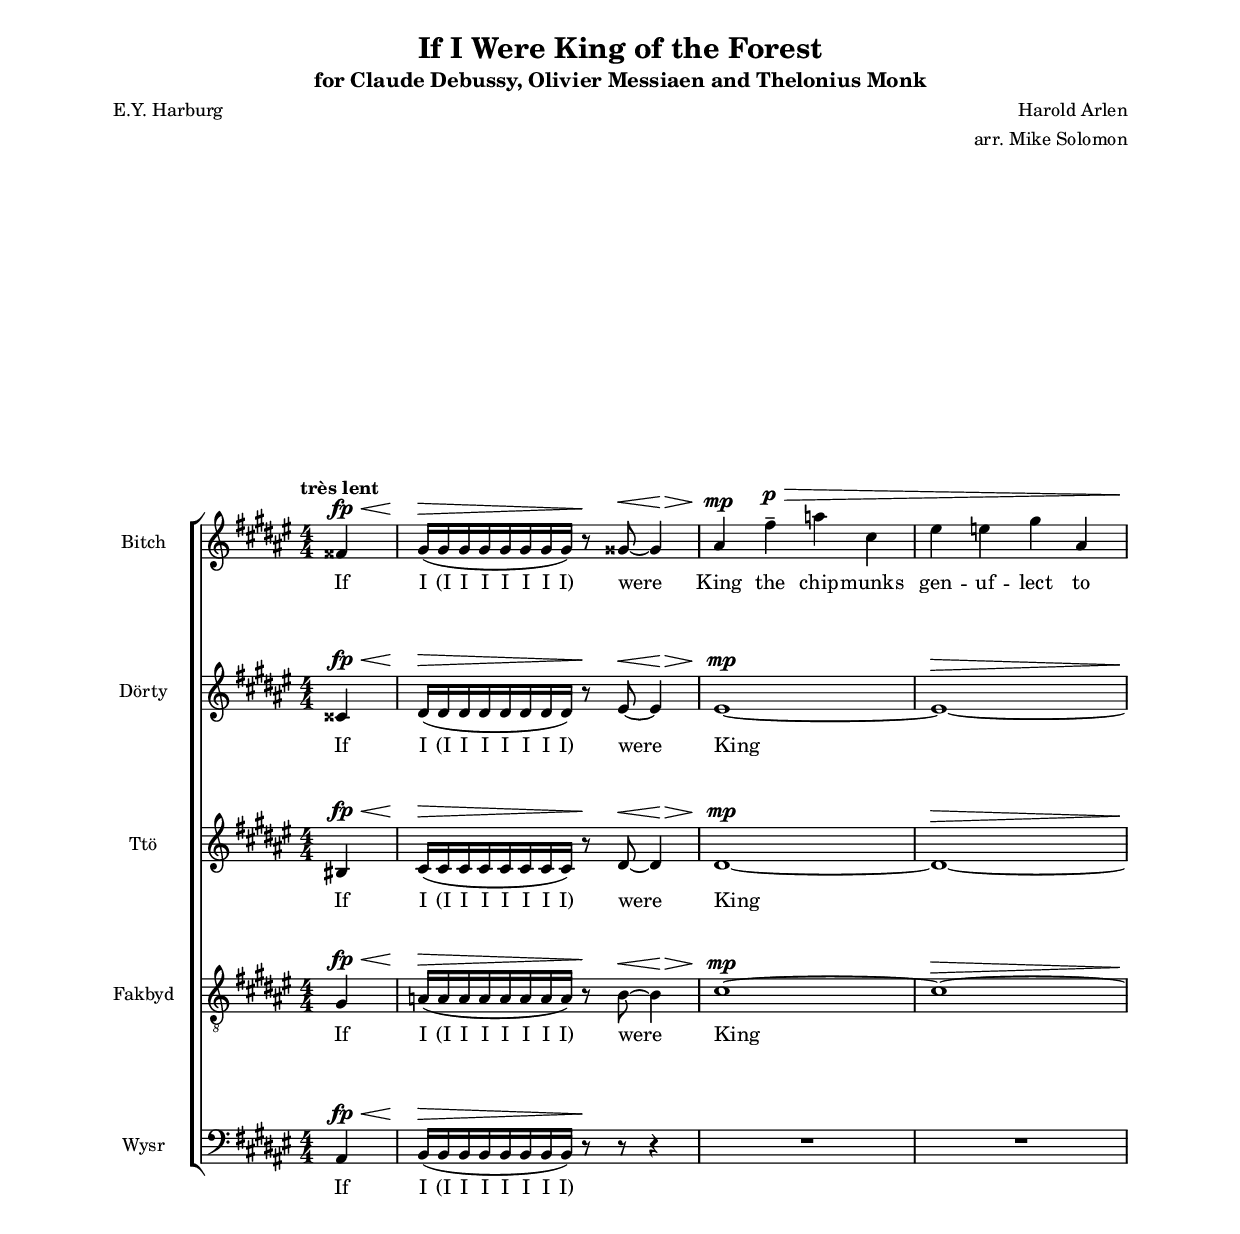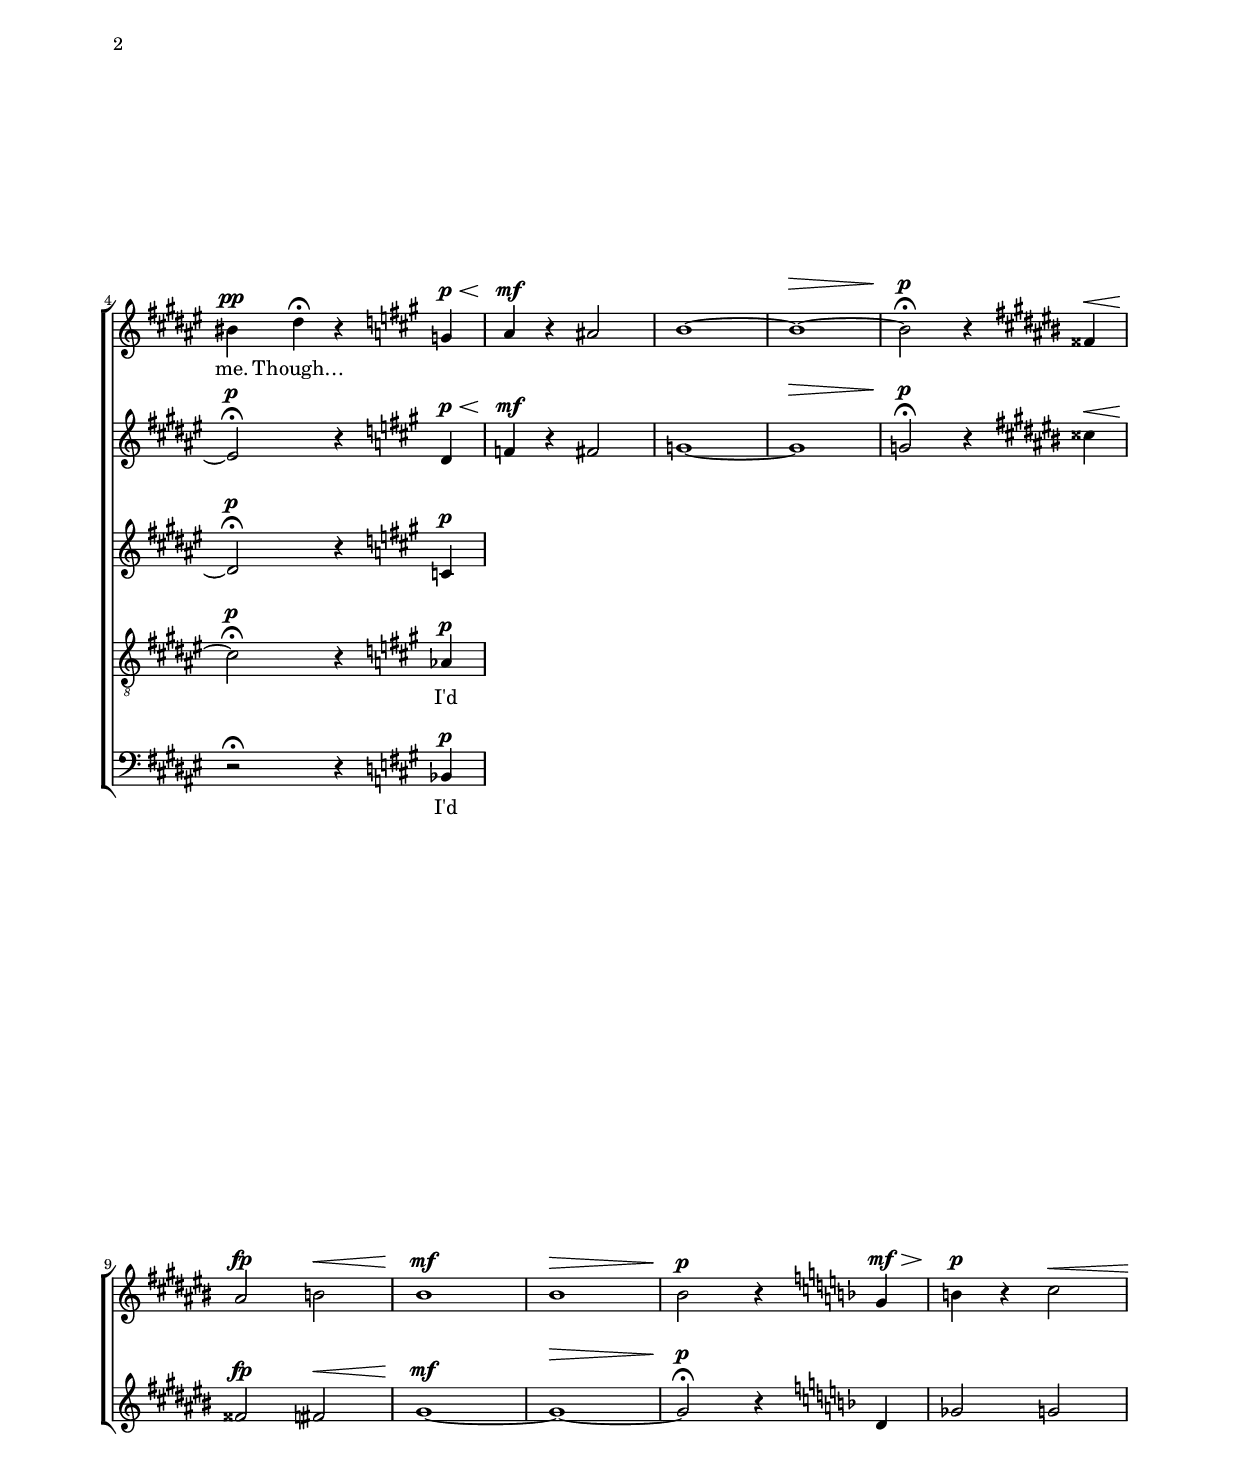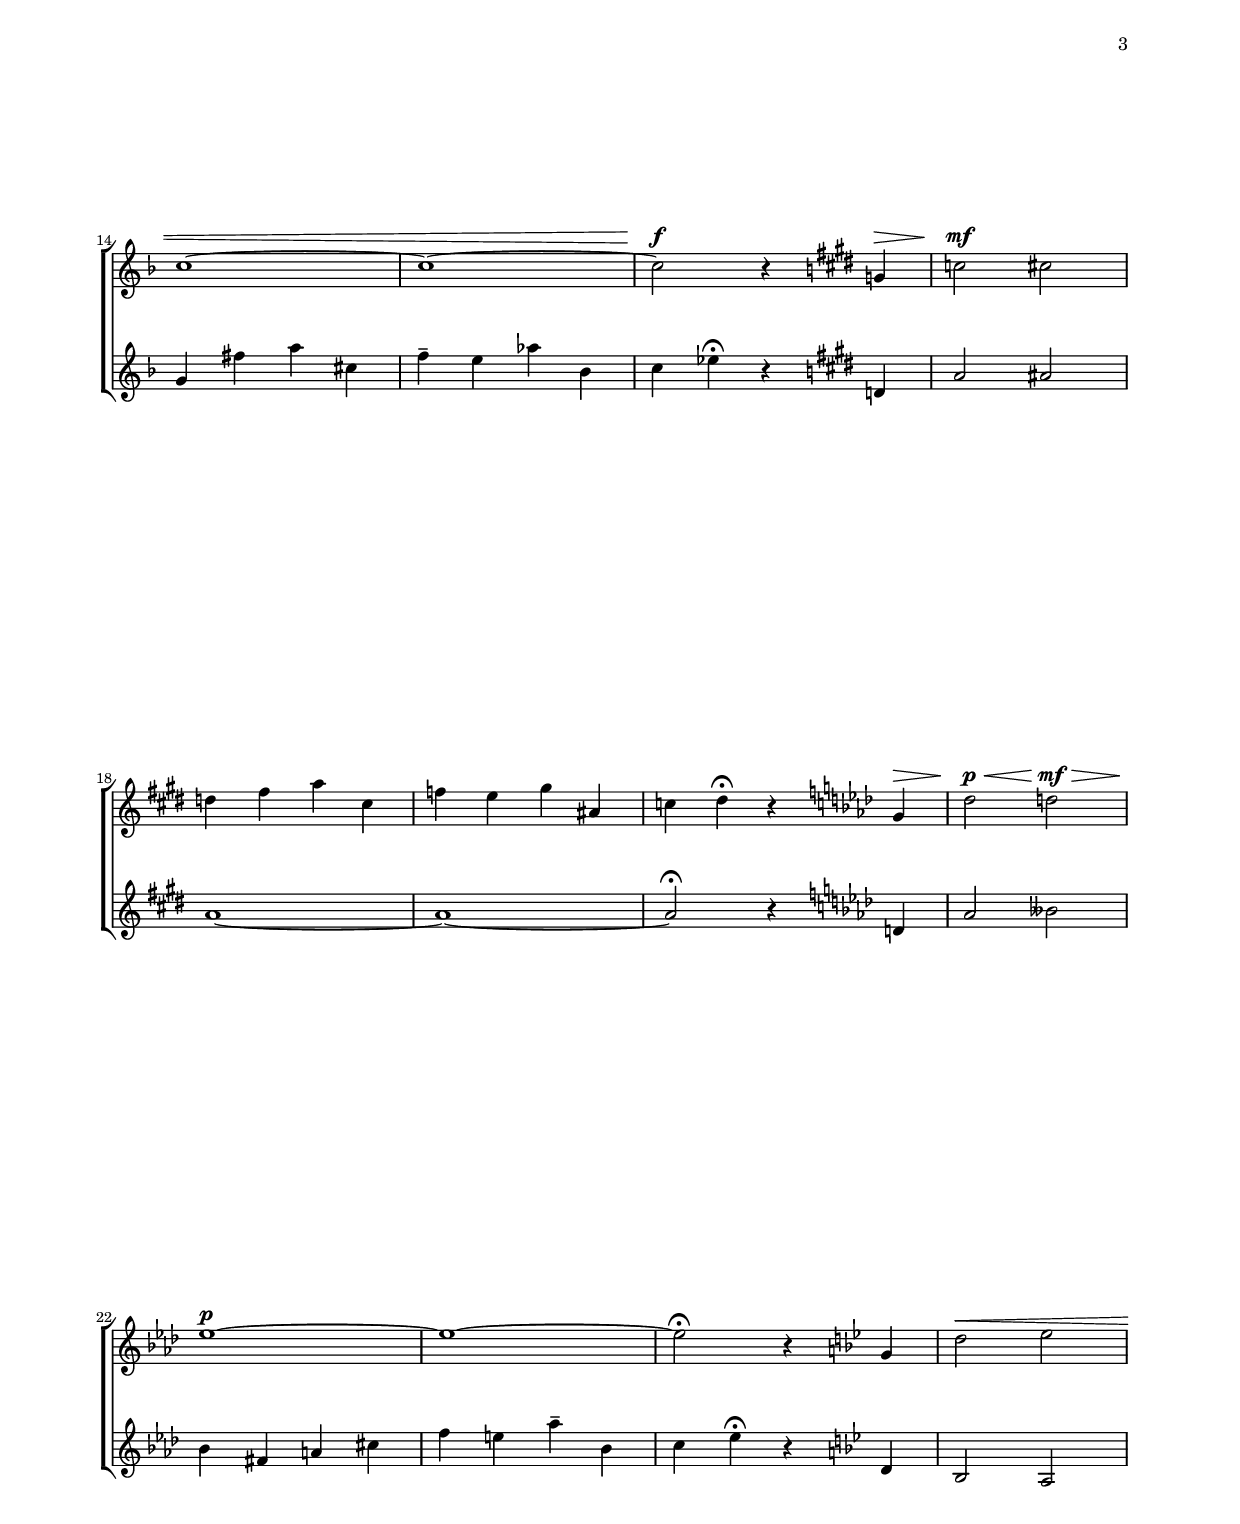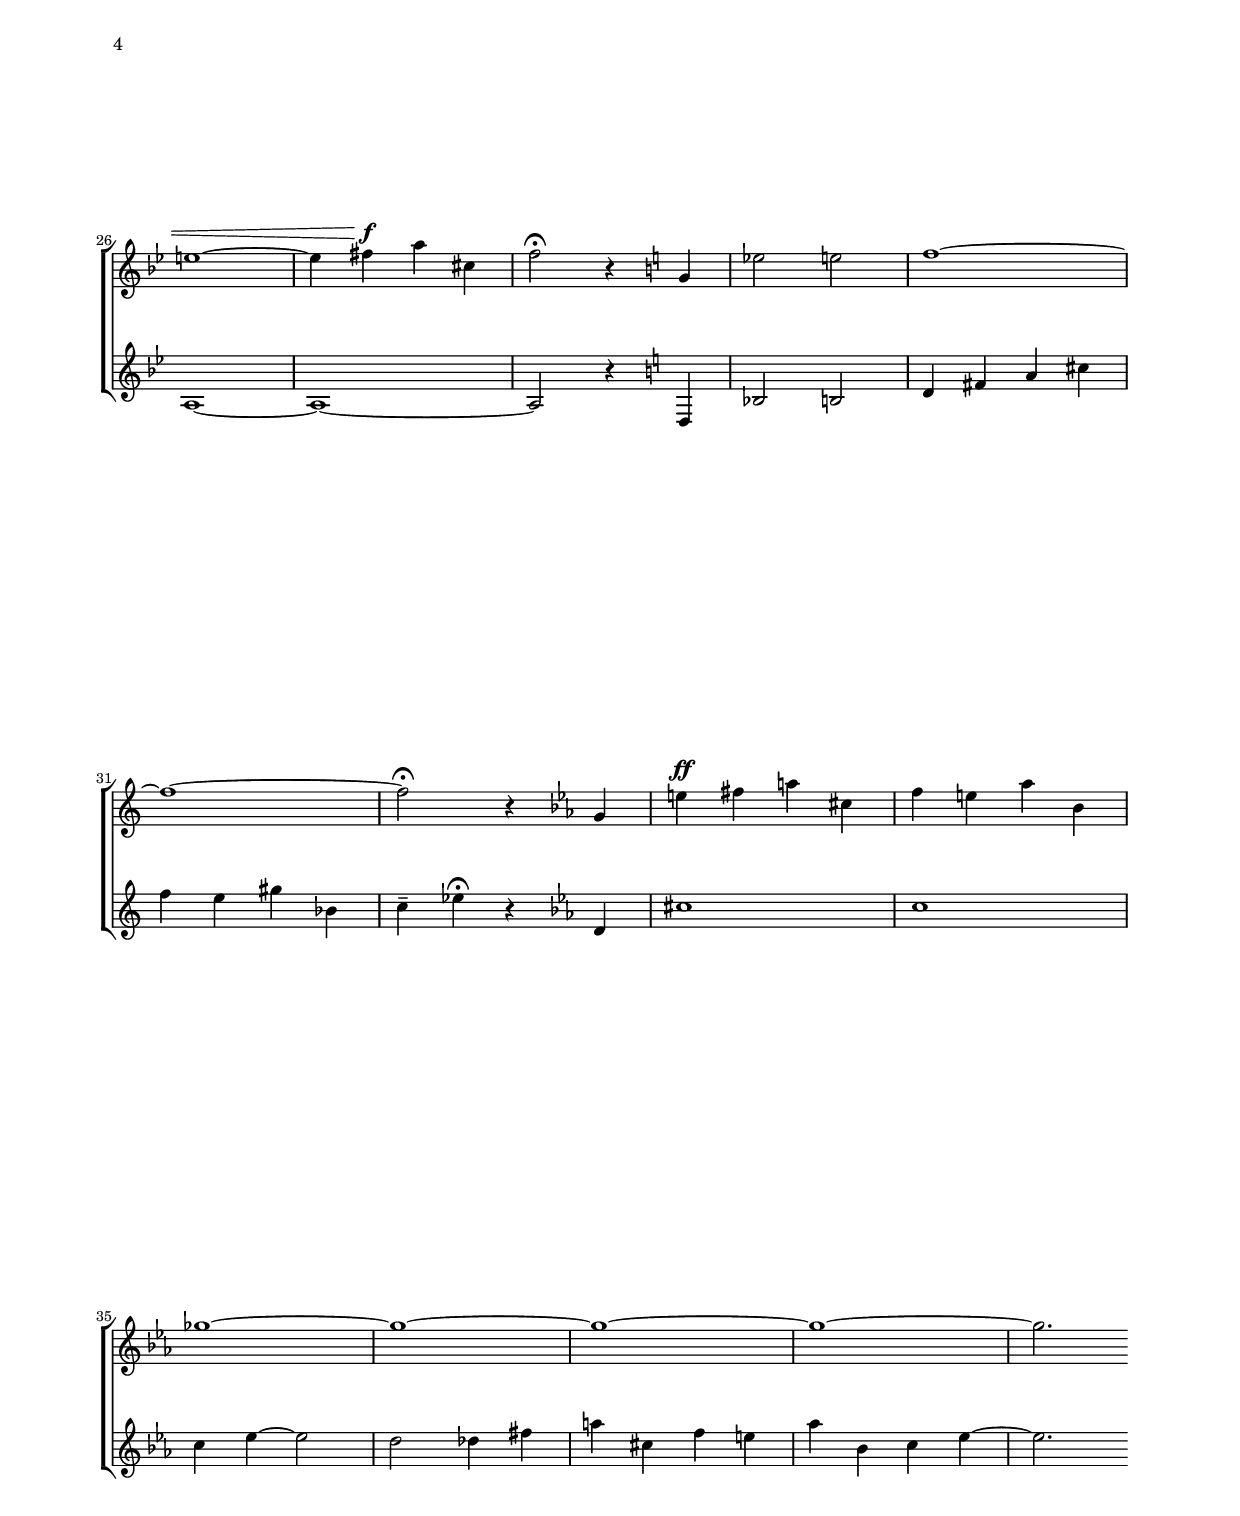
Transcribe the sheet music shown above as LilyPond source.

#(set-global-staff-size 15.87)

\version "2.17.0"
\include "defs-devel.ly"

#(ly:set-option 'point-and-click #f)

#(set-global-staff-size 15.87)
#(set-accidental-style 'modern-cautionary)

rall = \mark \markup \italic "rall."
accel = \mark \markup \italic "accel."
moltorall = \mark \markup \italic "molto rall."

\paper {
  footnote-separator-markup = \markup { \column { " "\override #`(span-factor . 1/5) { \draw-hline } }}
  footnote-padding = 5\mm
  top-system-spacing = #'((basic-distance . 1) (minimum-distance . 0) (padding . 1) (stretchability . 40))
  bottom-system-spacing = #'((basic-distance . 1) (minimum-distance . 0) (padding . 1) (stretchability . 50))
  ragged-right = ##f
  left-margin = 0.75\in
  right-margin = 0.75\in
  top-margin = 0.5\in
  bottom-margin = 0.6\in
  ragged-last-bottom = ##f
  %max-systems-per-page = #2
  %%%%%%%% !
  %%%%%%%% !
  %%%%%%%% !
  %%%%%%%% !
  page-count = #4
}

%indy = #(make-music 'LaissezVibrerEvent)
indy = #(make-articulation "downbow")

\header {
  title = "If I Were King of the Forest"
  subtitle = "for Claude Debussy, Olivier Messiaen and Thelonius Monk"
  composer = "Harold Arlen"
  poet = "E.Y. Harburg"
  arranger = "arr. Mike Solomon"
}

hairlenSmall = {
  \hairlen #4
}

hairlenMed = {
  \hairlen #8
}

prefatoryMatter = {
  \autoBeamOff
}

\defineBarLine "!!" #'("!!" "" "")

mblue = { }
Mred = { }
mred = { }

marksKOTF = {
  \partial 4
  \tempo "très lent"
}

sopranoKOTF = \relative c' {
  \key fis \major
  \Mred \hairlenMed fisis4^\fp^\< |
  \set melismaBusyProperties = #'()
  gis16^\> [ ( gis gis gis gis gis gis gis ) ] r8\! << { \unset melismaBusyProperties gisis8 ~ gisis4 |
  ais4 \Black \mblue fis'-- a \mblue cis, |
  \mblue eis e \mblue gis \mblue ais, |
  bis \mblue dis^\fermata r4
  \key a \major
   } { \hairlenSmall s8.^\< \hairlenSmall s8.^\> s4^\mp s2.^\p^\> s1 s2^\pp } >>
  g,4^\p^\< |
  a^\mf r ais2 |
  b1 ~ |
  b^\> ~ |
  b2^\p^\fermata r4 
  \key cis \major
  fisis^\< |
  ais2^\fp b2^\< |
  bis1\!^\mf |
  bis1^\>
  bis2^\p r4 
  \key f \major
  g4^\mf^\> |
  b4^\p r4 c2^\< |
  c1 ~ |
  c ~ |
  c2^\f r4 
  \key e \major
  g^\> |
  c2^\mf cis |
  d4 fis a cis, |
  f e gis ais, |
  c dis^\fermata r 
  \key aes \major
   g,^\> |
  des'2^\p^\< d^\mf^\> |
  ees1^\p ~ |
  ees1 ~ |
  ees2^\fermata r4 
  \key bes \major
   g, |
  d'2^\< ees |
  e1 ~ |
  e4 fis^\f a cis, |
  f2^\fermata r4 
  \key c \major
   g, |
  ees'2 e |
  f1 ~ |
  f ~ |
  f2^\fermata r4 
  \key ees \major
   g, |
  e'^\ff fis a cis, |
  f e aes bes, |
  ges'1 ~ |
  ges ~ |
  ges ~ |
  ges ~ |
  ges2.    
}

sopranoKOTFWords = \lyricmode {
  If I (I I I I I I I) were King
  the chip -- munks gen -- uf -- lect to me. Though…
}

mezzoKOTF = \relative c' {
  \key fis \major
  \Mred \hairlenMed cisis4^\fp^\< |
  \set melismaBusyProperties = #'()
  dis16^\> [ ( dis dis dis dis dis dis dis ) ] r8\! \unset melismaBusyProperties << { eis8 ~ eis4 |
  eis1 ~ |
  eis ~ |
  eis2^\fermata
  } { \hairlenSmall s8.^\< \hairlenSmall s8.^\> s1^\mp s1^\> s4^\p } >> r4
  \key a \major
  d4^\p^\< |
  f4^\mf r fis2 |
  g1 ~ |
  g^\>
  g2^\fermata^\p r4 
  \key cis \major
   cisis4^\< |
  fisis,2^\fp fis^\< |
  gis1^\mf ~ |
  gis^\> ~ |
  gis2^\p^\fermata r4 
  \key f \major
  d4 | ges2
  g |
  g4 fis'4 a cis, |
  f-- e4 aes bes, |
  c ees^\fermata r4
  \key e \major
  d, |
  a'2 ais |
  a1 ~ |
  a ~ |
  a2^\fermata r4
  \key aes \major
  d,4 |
  aes'2 beses |
  bes4 fis a cis |
  f e aes-- bes, |
  c ees^\fermata r4 \key bes \major d,4 |
  bes2 a |
  a1 ~ |
  a ~ |
  a2 r4 \key c \major d,4 |
  bes'2 b |
  d4 fis4 a cis |
  f e gis bes, |
  c-- ees^\fermata r4 \key ees \major
  d, |
  cis'1 |
  c |
  c4 ees ~ ees2 |
  d2 des4 fis4 |
  a cis, f e |
  aes bes, c ees ~ |
  ees2.
  
  
  
}

mezzoKOTFWords = \lyricmode {
  If I (I I I I I I I) were King
}

altoKOTF = \relative c' {
  \key fis \major
  \hairlenMed bis4^\fp^\< |
  \set melismaBusyProperties = #'()
  \Mred cis16^\> [ ( cis cis cis cis cis cis cis ) ] r8\! << { \unset melismaBusyProperties dis8 ~ dis4 |
  dis1 ~ |
  dis ~ |
  dis2^\fermata } { \hairlenSmall s8.^\< \hairlenSmall s8.^\> s1^\mp s1^\> s4^\p } >> r4 
  \key a \major
  c4^\p |
}

altoKOTFWords = \lyricmode {
  If I (I I I I I I I) were King
}

tenorKOTF = \relative c' {
  \clef "treble_8"
  \key fis \major
  \hairlenMed gis4^\fp^\< |
  \set melismaBusyProperties = #'()
  \Mred a16^\> [ ( a a a a a a a ) ] r8\! << { \unset melismaBusyProperties b8 ~ b4 |
  cis1 ~ |
  cis ~ |
  cis2^\fermata } { \hairlenSmall s8.^\< \hairlenSmall s8.^\> s1^\mp s1^\> s4^\p } >>  r4
  \key a \major
  aes4^\p |
}

tenorKOTFWords = \lyricmode {
  If I (I I I I I I I) were King
  I'd click my heel
}

bassKOTF = \relative c {
  \clef "bass"
  \key fis \major
  \hairlenMed \Mred ais4^\fp^\< |
  \set melismaBusyProperties = #'()
  b16^\> [ ( b b b b b b b ) ] r8\! \unset melismaBusyProperties r8 r4 |
  R1 |
  R1 |
  r2^\fermata r4
  \key a \major
  bes4^\p |
}

bassKOTFWords = \lyricmode {
  If I (I I I I I I I)
  I'd click
  The spa
  His wife
  my re
  The trees
  The moun
  The bulls
  If I
}


\score {
  \new ChoirStaff <<
    \new Staff \with { midiInstrument = #"vibraphone" instrumentName = \bitchName } <<
      \new Voice = "soprano" { << { \numericTimeSignature
	\prefatoryMatter
        \sopranoKOTF
      } {
        \marksKOTF
      } >> }
      \new Lyrics \lyricsto "soprano" {
        \sopranoKOTFWords
      }
    >>
    \new Staff \with { midiInstrument = #"vibraphone" instrumentName = \dortyName } <<
      \new Voice = "mezzo" { \numericTimeSignature
	\prefatoryMatter
        \mezzoKOTF
      }
      \new Lyrics \lyricsto "mezzo" {
        \mezzoKOTFWords
      }
    >>
    \new Staff \with { midiInstrument = #"vibraphone" instrumentName = \ttoName } <<
      \new Voice = "alto" { \numericTimeSignature
	\prefatoryMatter
        \altoKOTF
      }
      \new Lyrics \lyricsto "alto" {
        \altoKOTFWords
      }
    >>
    \new Staff \with { midiInstrument = #"vibraphone" instrumentName = \fakbydName } <<
      \new Voice = "tenor" { \numericTimeSignature
	\prefatoryMatter
        \tenorKOTF
      }
      \new Lyrics \lyricsto "tenor" {
        \tenorKOTFWords
      }
    >>
    \new Staff \with { midiInstrument = #"vibraphone" instrumentName = \wysrName } <<
      \new Voice = "bass" { \numericTimeSignature
	\prefatoryMatter
        \bassKOTF
      }
      \new Lyrics \lyricsto "bass" {
        \bassKOTFWords
      }
    >>
  >>
  \layout {
    \context {
      \Voice
      \override HorizontalBracket.direction = #UP
      \consists "Horizontal_bracket_engraver"
      \override TextScript #'layer = #6
      \override NoteHead #'layer = #7
      \override Glissando #'breakable = ##t
      \override TupletNumber #'breakable = ##t
      \override TupletBracket #'breakable = ##t
      \remove "Forbid_line_break_engraver"
    }
    \context {
      \Staff
      %\consists "Metronome_mark_engraver"
      \override TimeSignature #'style = #'numbered
      \override StaffSymbol #'layer = #4
      \override TimeSignature #'layer = #3
      \override TimeSignature #'whiteout = ##t
    }
    \context {
      \Lyrics
      %\override LyricText #'whiteout = ##t
      \override LyricText #'layer = #6
    }
    \context {
      \Score
      %\remove "Metronome_mark_engraver"
      \override NonMusicalPaperColumn #'allow-loose-spacing = ##f
    }
  }
  \midi {}
}
%{
\pageBreak

\score {
  \new PianoStaff <<
    \new Staff  {
      \new Voice = "soprano" { << { \numericTimeSignature
        \prefatoryMatter
        \sopranoKOTF
      } \\ {         \prefatoryMatter
        \mezzoKOTF
         } \\ {         \prefatoryMatter
        \altoKOTF
         } {
        \marksKOTF
      } >> }
    }
    \new Staff  {
      \new Voice = "tenor" { << { \numericTimeSignature
        \prefatoryMatter
        \tenorKOTF
      } \\ \\ {         \prefatoryMatter
        \bassKOTF
         } {
      } >> }
    }
  >>
  \layout {
    \context {
      \Voice
      \override TextScript #'layer = #6
      \override NoteHead #'layer = #7
      \override Glissando #'breakable = ##t
      \override TupletNumber #'breakable = ##t
      \override TupletBracket #'breakable = ##t
      \remove "Forbid_line_break_engraver"
    }
    \context {
      \Staff
      %\consists "Metronome_mark_engraver"
      \override TimeSignature #'style = #'numbered
      \override StaffSymbol #'layer = #4
      \override TimeSignature #'layer = #3
      \override TimeSignature #'whiteout = ##t
    }
    \context {
      \Lyrics
      %\override LyricText #'whiteout = ##t
      \override LyricText #'layer = #6
    }
    \context {
      \Score
      %\remove "Metronome_mark_engraver"
      \override NonMusicalPaperColumn #'allow-loose-spacing = ##f
    }
  }
}
%}